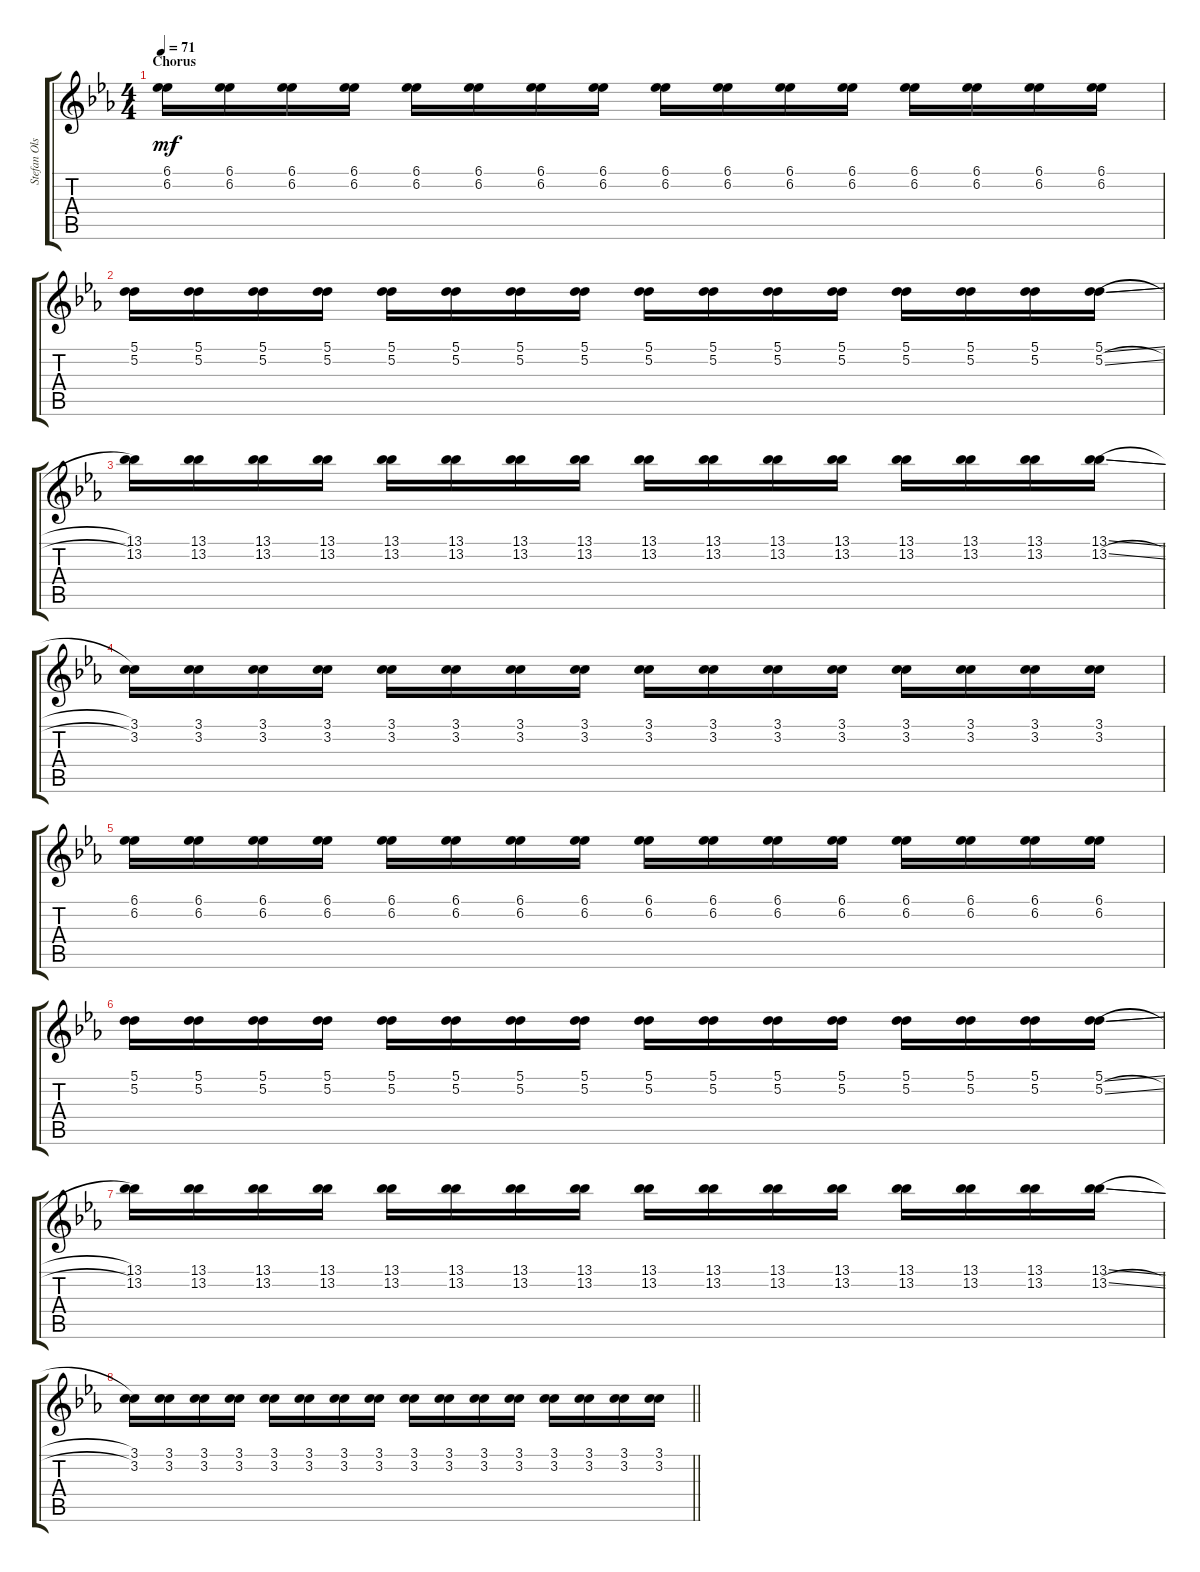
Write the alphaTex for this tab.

\track ("Stefan Olsdal [Lead Guitar]" "Stefan Ols") {instrument distortionguitar}
\staff {score tabs}
\tuning (A3 A3 F3 C3 G2 D2) {hide}
\ts (4 4)
\section ("" "Chorus")
\tempo 71
\clef g2
\ks cminor
(6.1 6.2).16{dy mf} (6.1 6.2).16 (6.1 6.2).16 (6.1 6.2).16 (6.1 6.2).16 (6.1 6.2).16 (6.1 6.2).16 (6.1 6.2).16 (6.1 6.2).16 (6.1 6.2).16 (6.1 6.2).16 (6.1 6.2).16 (6.1 6.2).16 (6.1 6.2).16 (6.1 6.2).16 (6.1 6.2).16 |
(5.1 5.2).16 (5.1 5.2).16 (5.1 5.2).16 (5.1 5.2).16 (5.1 5.2).16 (5.1 5.2).16 (5.1 5.2).16 (5.1 5.2).16 (5.1 5.2).16 (5.1 5.2).16 (5.1 5.2).16 (5.1 5.2).16 (5.1 5.2).16 (5.1 5.2).16 (5.1 5.2).16 (5.1{sl} 5.2{sl}).16 |
(13.1 13.2).16 (13.1 13.2).16 (13.1 13.2).16 (13.1 13.2).16 (13.1 13.2).16 (13.1 13.2).16 (13.1 13.2).16 (13.1 13.2).16 (13.1 13.2).16 (13.1 13.2).16 (13.1 13.2).16 (13.1 13.2).16 (13.1 13.2).16 (13.1 13.2).16 (13.1 13.2).16 (13.1{sl} 13.2{sl}).16 |
(3.1 3.2).16 (3.1 3.2).16 (3.1 3.2).16 (3.1 3.2).16 (3.1 3.2).16 (3.1 3.2).16 (3.1 3.2).16 (3.1 3.2).16 (3.1 3.2).16 (3.1 3.2).16 (3.1 3.2).16 (3.1 3.2).16 (3.1 3.2).16 (3.1 3.2).16 (3.1 3.2).16 (3.1 3.2).16 |
(6.1 6.2).16 (6.1 6.2).16 (6.1 6.2).16 (6.1 6.2).16 (6.1 6.2).16 (6.1 6.2).16 (6.1 6.2).16 (6.1 6.2).16 (6.1 6.2).16 (6.1 6.2).16 (6.1 6.2).16 (6.1 6.2).16 (6.1 6.2).16 (6.1 6.2).16 (6.1 6.2).16 (6.1 6.2).16 |
(5.1 5.2).16 (5.1 5.2).16 (5.1 5.2).16 (5.1 5.2).16 (5.1 5.2).16 (5.1 5.2).16 (5.1 5.2).16 (5.1 5.2).16 (5.1 5.2).16 (5.1 5.2).16 (5.1 5.2).16 (5.1 5.2).16 (5.1 5.2).16 (5.1 5.2).16 (5.1 5.2).16 (5.1{sl} 5.2{sl}).16 |
(13.1 13.2).16 (13.1 13.2).16 (13.1 13.2).16 (13.1 13.2).16 (13.1 13.2).16 (13.1 13.2).16 (13.1 13.2).16 (13.1 13.2).16 (13.1 13.2).16 (13.1 13.2).16 (13.1 13.2).16 (13.1 13.2).16 (13.1 13.2).16 (13.1 13.2).16 (13.1 13.2).16 (13.1{sl} 13.2{sl}).16 |
\barLineRight lightlight
(3.1 3.2).16 (3.1 3.2).16 (3.1 3.2).16 (3.1 3.2).16 (3.1 3.2).16 (3.1 3.2).16 (3.1 3.2).16 (3.1 3.2).16 (3.1 3.2).16 (3.1 3.2).16 (3.1 3.2).16 (3.1 3.2).16 (3.1 3.2).16 (3.1 3.2).16 (3.1 3.2).16 (3.1{sl} 3.2{sl}).16
